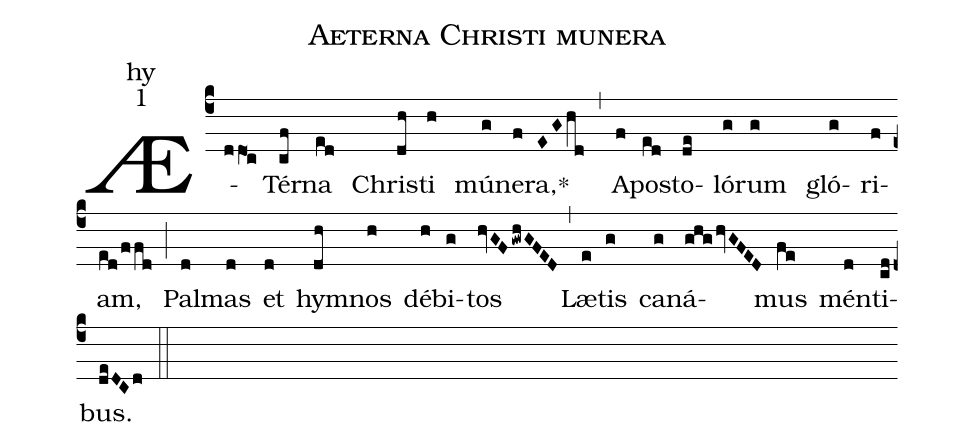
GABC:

name:Aeterna Christi munera;
office-part:hy;
mode:1;
%%
(c4) Æ(ddO1c)Tér(cf)na(ed) Chris(dh)ti(h) mú(g)ne(f)ra,<sp>*</sp>(EGhd) (,)
A(f)po(ed)sto(de)ló(g)rum(g) gló(g)ri(f)am,(ed/ffd) (;)
Pal(d)mas(d) et(d) hy(dh)mnos(h) dé(h)bi(g)tos(hvGFgwhGFED) (,)
Læ(e)tis(g) ca(g)ná(ghghvGFED)mus(fe) mén(d)ti(cd)bus.(deDCd) (::)
